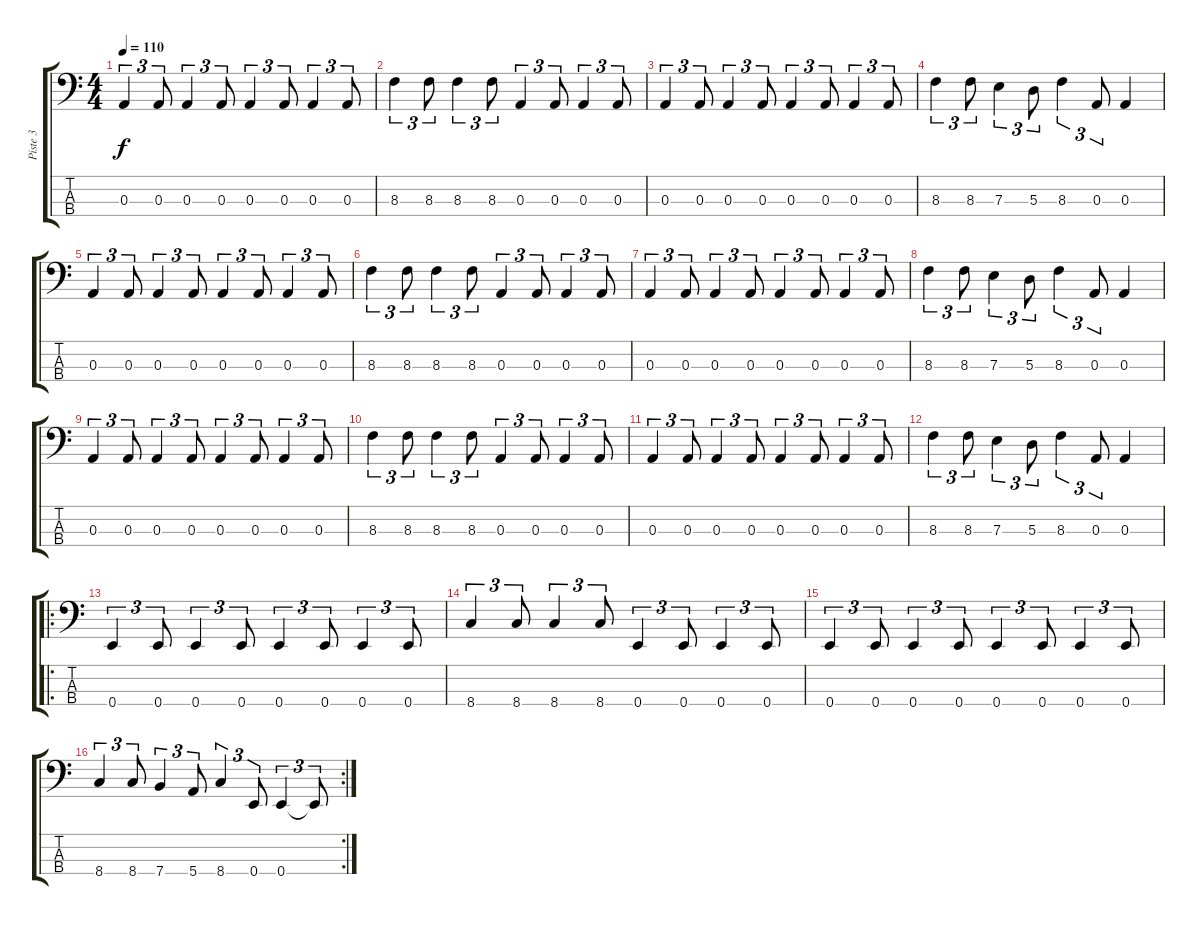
\track ("Piste 3" "Piste 3") {instrument electricbassfinger}
\staff {score tabs}
\tuning (G2 D2 A1 E1) {hide}
\ts (4 4)
\tempo 110
\clef f4
\ks c
0.3.4{tu (3 2) dy f} 0.3.8{tu (3 2)} 0.3.4{tu (3 2)} 0.3.8{tu (3 2)} 0.3.4{tu (3 2)} 0.3.8{tu (3 2)} 0.3.4{tu (3 2)} 0.3.8{tu (3 2)} |
8.3.4{tu (3 2)} 8.3.8{tu (3 2)} 8.3.4{tu (3 2)} 8.3.8{tu (3 2)} 0.3.4{tu (3 2)} 0.3.8{tu (3 2)} 0.3.4{tu (3 2)} 0.3.8{tu (3 2)} |
0.3.4{tu (3 2)} 0.3.8{tu (3 2)} 0.3.4{tu (3 2)} 0.3.8{tu (3 2)} 0.3.4{tu (3 2)} 0.3.8{tu (3 2)} 0.3.4{tu (3 2)} 0.3.8{tu (3 2)} |
8.3.4{tu (3 2)} 8.3.8{tu (3 2)} 7.3.4{tu (3 2)} 5.3.8{tu (3 2)} 8.3.4{tu (3 2)} 0.3.8{tu (3 2)} 0.3.4 |
0.3.4{tu (3 2)} 0.3.8{tu (3 2)} 0.3.4{tu (3 2)} 0.3.8{tu (3 2)} 0.3.4{tu (3 2)} 0.3.8{tu (3 2)} 0.3.4{tu (3 2)} 0.3.8{tu (3 2)} |
8.3.4{tu (3 2)} 8.3.8{tu (3 2)} 8.3.4{tu (3 2)} 8.3.8{tu (3 2)} 0.3.4{tu (3 2)} 0.3.8{tu (3 2)} 0.3.4{tu (3 2)} 0.3.8{tu (3 2)} |
0.3.4{tu (3 2)} 0.3.8{tu (3 2)} 0.3.4{tu (3 2)} 0.3.8{tu (3 2)} 0.3.4{tu (3 2)} 0.3.8{tu (3 2)} 0.3.4{tu (3 2)} 0.3.8{tu (3 2)} |
8.3.4{tu (3 2)} 8.3.8{tu (3 2)} 7.3.4{tu (3 2)} 5.3.8{tu (3 2)} 8.3.4{tu (3 2)} 0.3.8{tu (3 2)} 0.3.4 |
0.3.4{tu (3 2)} 0.3.8{tu (3 2)} 0.3.4{tu (3 2)} 0.3.8{tu (3 2)} 0.3.4{tu (3 2)} 0.3.8{tu (3 2)} 0.3.4{tu (3 2)} 0.3.8{tu (3 2)} |
8.3.4{tu (3 2)} 8.3.8{tu (3 2)} 8.3.4{tu (3 2)} 8.3.8{tu (3 2)} 0.3.4{tu (3 2)} 0.3.8{tu (3 2)} 0.3.4{tu (3 2)} 0.3.8{tu (3 2)} |
0.3.4{tu (3 2)} 0.3.8{tu (3 2)} 0.3.4{tu (3 2)} 0.3.8{tu (3 2)} 0.3.4{tu (3 2)} 0.3.8{tu (3 2)} 0.3.4{tu (3 2)} 0.3.8{tu (3 2)} |
8.3.4{tu (3 2)} 8.3.8{tu (3 2)} 7.3.4{tu (3 2)} 5.3.8{tu (3 2)} 8.3.4{tu (3 2)} 0.3.8{tu (3 2)} 0.3.4 |
\ro
0.4.4{tu (3 2)} 0.4.8{tu (3 2)} 0.4.4{tu (3 2)} 0.4.8{tu (3 2)} 0.4.4{tu (3 2)} 0.4.8{tu (3 2)} 0.4.4{tu (3 2)} 0.4.8{tu (3 2)} |
8.4.4{tu (3 2)} 8.4.8{tu (3 2)} 8.4.4{tu (3 2)} 8.4.8{tu (3 2)} 0.4.4{tu (3 2)} 0.4.8{tu (3 2)} 0.4.4{tu (3 2)} 0.4.8{tu (3 2)} |
0.4.4{tu (3 2)} 0.4.8{tu (3 2)} 0.4.4{tu (3 2)} 0.4.8{tu (3 2)} 0.4.4{tu (3 2)} 0.4.8{tu (3 2)} 0.4.4{tu (3 2)} 0.4.8{tu (3 2)} |
\rc 2
8.4.4{tu (3 2)} 8.4.8{tu (3 2)} 7.4.4{tu (3 2)} 5.4.8{tu (3 2)} 8.4.4{tu (3 2)} 0.4.8{tu (3 2)} 0.4.4{tu (3 2)} 0.4{t}.8{tu (3 2)}
